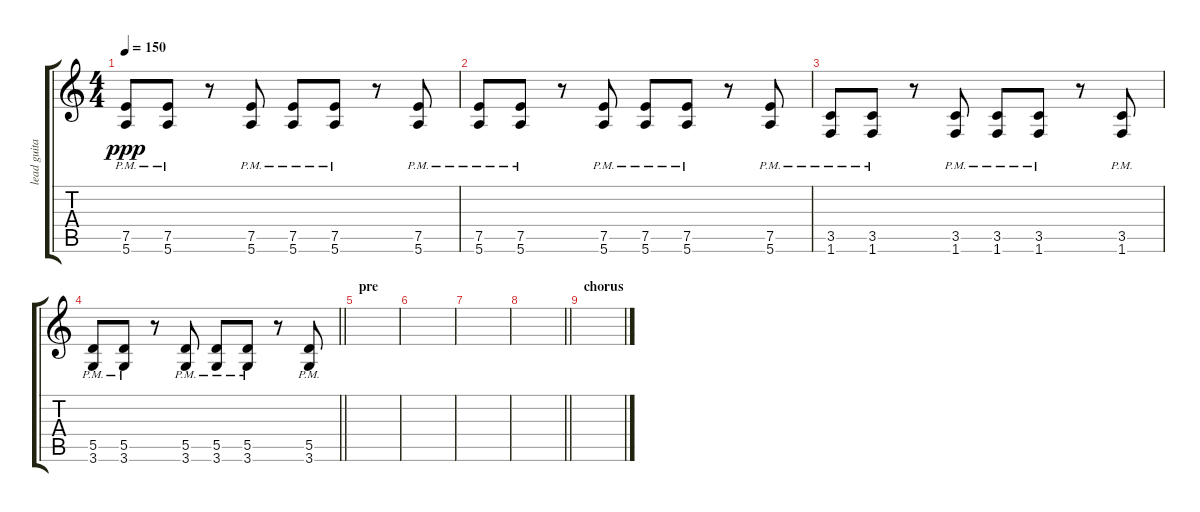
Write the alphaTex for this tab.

\track ("lead guitar" "lead guita") {instrument distortionguitar}
\staff {score tabs}
\tuning (E4 B3 G3 D3 A2 E2) {hide}
\ts (4 4)
\tempo 150
\clef g2
\ks c
(7.5{pm} 5.6{pm}).8{dy ppp} (7.5{pm} 5.6{pm}).8 r.8 (7.5{pm} 5.6{pm}).8 (7.5{pm} 5.6{pm}).8 (7.5{pm} 5.6{pm}).8 r.8 (7.5{pm} 5.6{pm}).8 |
(7.5{pm} 5.6{pm}).8 (7.5{pm} 5.6{pm}).8 r.8 (7.5{pm} 5.6{pm}).8 (7.5{pm} 5.6{pm}).8 (7.5{pm} 5.6{pm}).8 r.8 (7.5{pm} 5.6{pm}).8 |
(3.5{pm} 1.6{pm}).8 (3.5{pm} 1.6{pm}).8 r.8 (3.5{pm} 1.6{pm}).8 (3.5{pm} 1.6{pm}).8 (3.5{pm} 1.6{pm}).8 r.8 (3.5{pm} 1.6).8 |
\barLineRight lightlight
(5.5{pm} 3.6{pm}).8 (5.5{pm} 3.6{pm}).8 r.8 (5.5{pm} 3.6{pm}).8 (5.5{pm} 3.6{pm}).8 (5.5{pm} 3.6{pm}).8 r.8 (5.5{pm} 3.6{pm}).8 |
\section ("" "pre")
|
|
|
\barLineRight lightlight
|
\section ("" "chorus")
